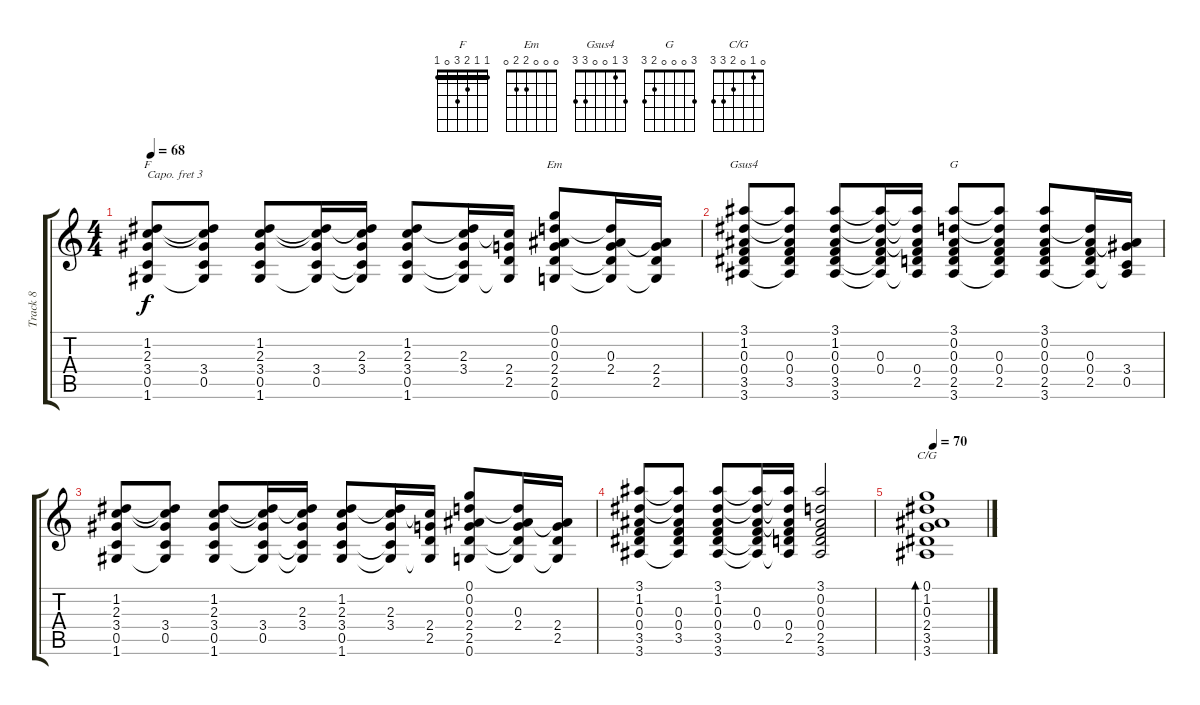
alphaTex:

\track ("Track 8" "Track 8") {instrument acousticguitarsteel}
\staff {score tabs}
\capo 3
\tuning (E4 B3 G3 D3 A2 E2) {hide}
\chord ("F" 1 1 2 3 0 1) {barre 1}
\chord ("Em" 0 0 0 2 2 0)
\chord ("Gsus4" 3 1 0 0 3 3)
\chord ("G" 3 0 0 0 2 3)
\chord ("C/G" 0 1 0 2 3 3)
\ts (4 4)
\tempo 68
\clef g2
\ks c
(1.2 2.3 3.4 0.5 1.6).8{ch "F" dy f} (1.2{t} 2.3{t} 3.4 0.5 1.6{t}).8 (1.2 2.3 3.4 0.5 1.6).8 (1.2{t} 2.3{t} 3.4 0.5 1.6{t}).16 (1.2{t} 2.3 3.4 0.5{t} 1.6{t}).16 (1.2 2.3 3.4 0.5 1.6).8 (1.2{t} 2.3 3.4 0.5{t} 1.6{t}).16 (2.3{t} 2.4 2.5 1.6{t}).16 (0.1 0.2 0.3 2.4 2.5 0.6).8{ch "Em"} (0.2{t} 0.3 2.4 2.5{t} 0.6{t}).16 (0.3{t} 2.4 2.5 0.6{t}).16 |
(3.1 1.2 0.3 0.4 3.5 3.6).8{ch "Gsus4"} (3.1{t} 1.2{t} 0.3 0.4 3.5 3.6{t}).8 (3.1 1.2 0.3 0.4 3.5 3.6).8 (3.1{t} 1.2{t} 0.3 0.4 3.5{t} 3.6{t}).16 (3.1{t} 1.2{t} 0.3{t} 0.4 2.5 3.6{t}).16 (3.1 0.2 0.3 0.4 2.5 3.6).8{ch "G"} (3.1{t} 0.2{t} 0.3 0.4 2.5 3.6{t}).8 (3.1 0.2 0.3 0.4 2.5 3.6).8 (0.2{t} 0.3 0.4 2.5 3.6{t}).16 (0.3{t} 3.4 0.5 3.6{t}).16 |
(1.2 2.3 3.4 0.5 1.6).8 (1.2{t} 2.3{t} 3.4 0.5 1.6{t}).8 (1.2 2.3 3.4 0.5 1.6).8 (1.2{t} 2.3{t} 3.4 0.5 1.6{t}).16 (1.2{t} 2.3 3.4 0.5{t} 1.6{t}).16 (1.2 2.3 3.4 0.5 1.6).8 (1.2{t} 2.3 3.4 0.5{t} 1.6{t}).16 (2.3{t} 2.4 2.5 1.6{t}).16 (0.1 0.2 0.3 2.4 2.5 0.6).8 (0.2{t} 0.3 2.4 2.5{t} 0.6{t}).16 (0.3{t} 2.4 2.5 0.6{t}).16 |
(3.1 1.2 0.3 0.4 3.5 3.6).8 (3.1{t} 1.2{t} 0.3 0.4 3.5 3.6{t}).8 (3.1 1.2 0.3 0.4 3.5 3.6).8 (3.1{t} 1.2{t} 0.3 0.4 3.5{t} 3.6{t}).16 (3.1{t} 1.2{t} 0.3{t} 0.4 2.5 3.6{t}).16 (3.1 0.2 0.3 0.4 2.5 3.6).2 |
\tempo 70
(0.1 1.2 0.3 2.4 3.5 3.6).1{bd 120 ch "C/G"}
